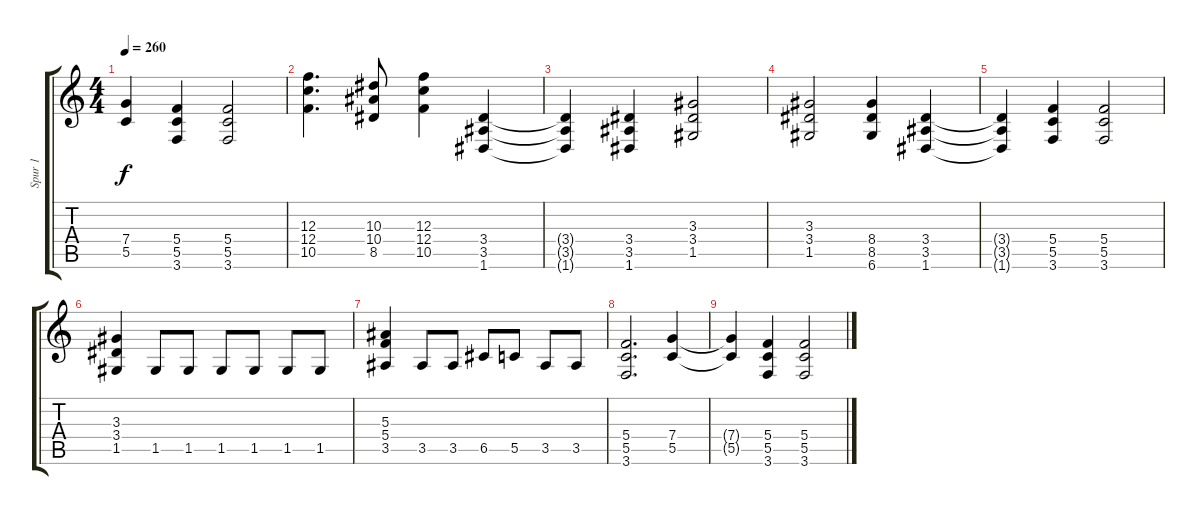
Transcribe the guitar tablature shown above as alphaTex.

\track ("Spur 1" "Spur 1") {instrument distortionguitar}
\staff {score tabs}
\tuning (D4 A3 F3 C3 G2 D2) {hide}
\ts (4 4)
\tempo 260
\clef g2
\ks c
(7.4{t} 5.5{t}).4{dy f} (5.4 5.5 3.6).4 (5.4 5.5 3.6).2 |
(12.3 12.4 10.5).4{d} (10.3 10.4 8.5).8 (12.3 12.4 10.5).4 (3.4 3.5 1.6).4 |
(3.4{t} 3.5{t} 1.6{t}).4 (3.4 3.5 1.6).4 (3.3 3.4 1.5).2 |
(3.3 3.4 1.5).2 (8.4 8.5 6.6).4 (3.4 3.5 1.6).4 |
(3.4{t} 3.5{t} 1.6{t}).4 (5.4 5.5 3.6).4 (5.4 5.5 3.6).2 |
(3.3 3.4 1.5).4 1.5.8 1.5.8 1.5.8 1.5.8 1.5.8 1.5.8 |
(5.3 5.4 3.5).4 3.5.8 3.5.8 6.5.8 5.5.8 3.5.8 3.5.8 |
(5.4 5.5 3.6).2{d} (7.4 5.5).4 |
(7.4{t} 5.5{t}).4 (5.4 5.5 3.6).4 (5.4 5.5 3.6).2
